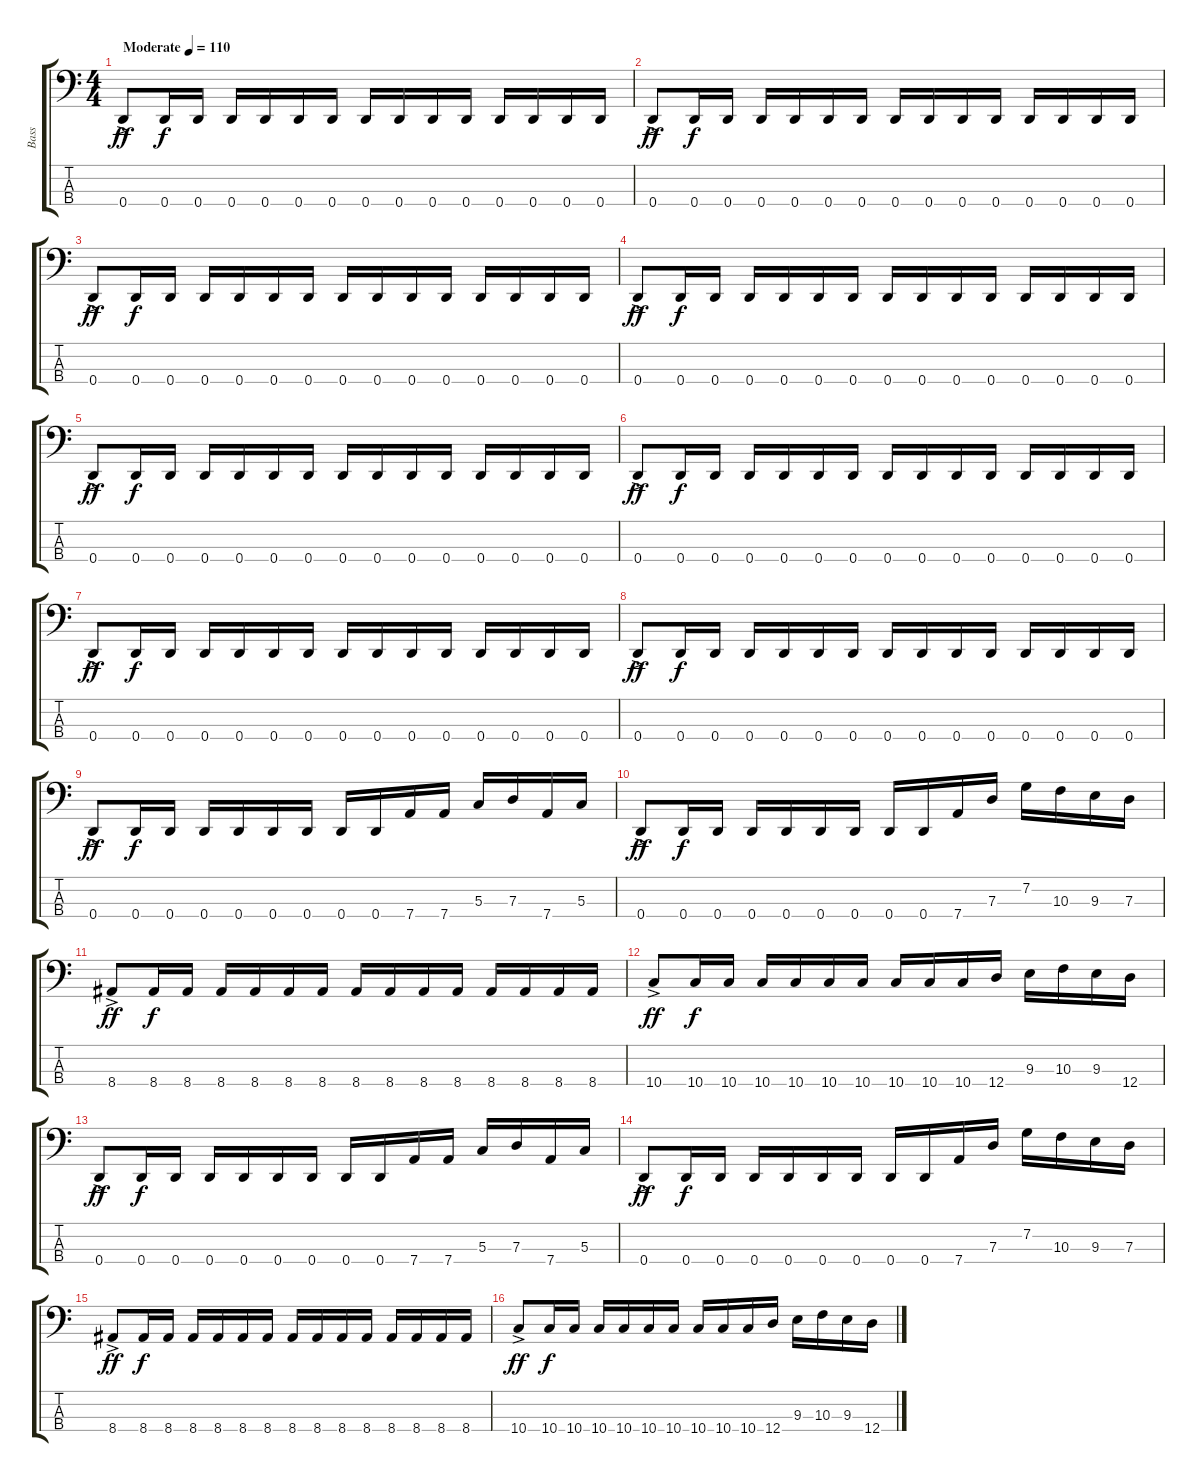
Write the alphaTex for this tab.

\track ("Bass" "Bass") {instrument electricbasspick}
\staff {score tabs}
\tuning (F2 C2 G1 D1) {hide}
\ts (4 4)
\tempo (110 "Moderate")
\clef f4
\ks c
0.4{ac}.8{dy ff instrument electricbasspick} 0.4.16{dy f} 0.4.16 0.4.16 0.4.16 0.4.16 0.4.16 0.4.16 0.4.16 0.4.16 0.4.16 0.4.16 0.4.16 0.4.16 0.4.16 |
0.4{ac}.8{dy ff} 0.4.16{dy f} 0.4.16 0.4.16 0.4.16 0.4.16 0.4.16 0.4.16 0.4.16 0.4.16 0.4.16 0.4.16 0.4.16 0.4.16 0.4.16 |
0.4{ac}.8{dy ff} 0.4.16{dy f} 0.4.16 0.4.16 0.4.16 0.4.16 0.4.16 0.4.16 0.4.16 0.4.16 0.4.16 0.4.16 0.4.16 0.4.16 0.4.16 |
0.4{ac}.8{dy ff} 0.4.16{dy f} 0.4.16 0.4.16 0.4.16 0.4.16 0.4.16 0.4.16 0.4.16 0.4.16 0.4.16 0.4.16 0.4.16 0.4.16 0.4.16 |
0.4{ac}.8{dy ff} 0.4.16{dy f} 0.4.16 0.4.16 0.4.16 0.4.16 0.4.16 0.4.16 0.4.16 0.4.16 0.4.16 0.4.16 0.4.16 0.4.16 0.4.16 |
0.4{ac}.8{dy ff} 0.4.16{dy f} 0.4.16 0.4.16 0.4.16 0.4.16 0.4.16 0.4.16 0.4.16 0.4.16 0.4.16 0.4.16 0.4.16 0.4.16 0.4.16 |
0.4{ac}.8{dy ff} 0.4.16{dy f} 0.4.16 0.4.16 0.4.16 0.4.16 0.4.16 0.4.16 0.4.16 0.4.16 0.4.16 0.4.16 0.4.16 0.4.16 0.4.16 |
0.4{ac}.8{dy ff} 0.4.16{dy f} 0.4.16 0.4.16 0.4.16 0.4.16 0.4.16 0.4.16 0.4.16 0.4.16 0.4.16 0.4.16 0.4.16 0.4.16 0.4.16 |
0.4{ac}.8{dy ff} 0.4.16{dy f} 0.4.16 0.4.16 0.4.16 0.4.16 0.4.16 0.4.16 0.4.16 7.4.16 7.4.16 5.3.16 7.3.16 7.4.16 5.3.16 |
0.4{ac}.8{dy ff} 0.4.16{dy f} 0.4.16 0.4.16 0.4.16 0.4.16 0.4.16 0.4.16 0.4.16 7.4.16 7.3.16 7.2.16 10.3.16 9.3.16 7.3.16 |
8.4{ac}.8{dy ff} 8.4.16{dy f} 8.4.16 8.4.16 8.4.16 8.4.16 8.4.16 8.4.16 8.4.16 8.4.16 8.4.16 8.4.16 8.4.16 8.4.16 8.4.16 |
10.4{ac}.8{dy ff} 10.4.16{dy f} 10.4.16 10.4.16 10.4.16 10.4.16 10.4.16 10.4.16 10.4.16 10.4.16 12.4.16 9.3.16 10.3.16 9.3.16 12.4.16 |
0.4{ac}.8{dy ff} 0.4.16{dy f} 0.4.16 0.4.16 0.4.16 0.4.16 0.4.16 0.4.16 0.4.16 7.4.16 7.4.16 5.3.16 7.3.16 7.4.16 5.3.16 |
0.4{ac}.8{dy ff} 0.4.16{dy f} 0.4.16 0.4.16 0.4.16 0.4.16 0.4.16 0.4.16 0.4.16 7.4.16 7.3.16 7.2.16 10.3.16 9.3.16 7.3.16 |
8.4{ac}.8{dy ff} 8.4.16{dy f} 8.4.16 8.4.16 8.4.16 8.4.16 8.4.16 8.4.16 8.4.16 8.4.16 8.4.16 8.4.16 8.4.16 8.4.16 8.4.16 |
10.4{ac}.8{dy ff} 10.4.16{dy f} 10.4.16 10.4.16 10.4.16 10.4.16 10.4.16 10.4.16 10.4.16 10.4.16 12.4.16 9.3.16 10.3.16 9.3.16 12.4.16
